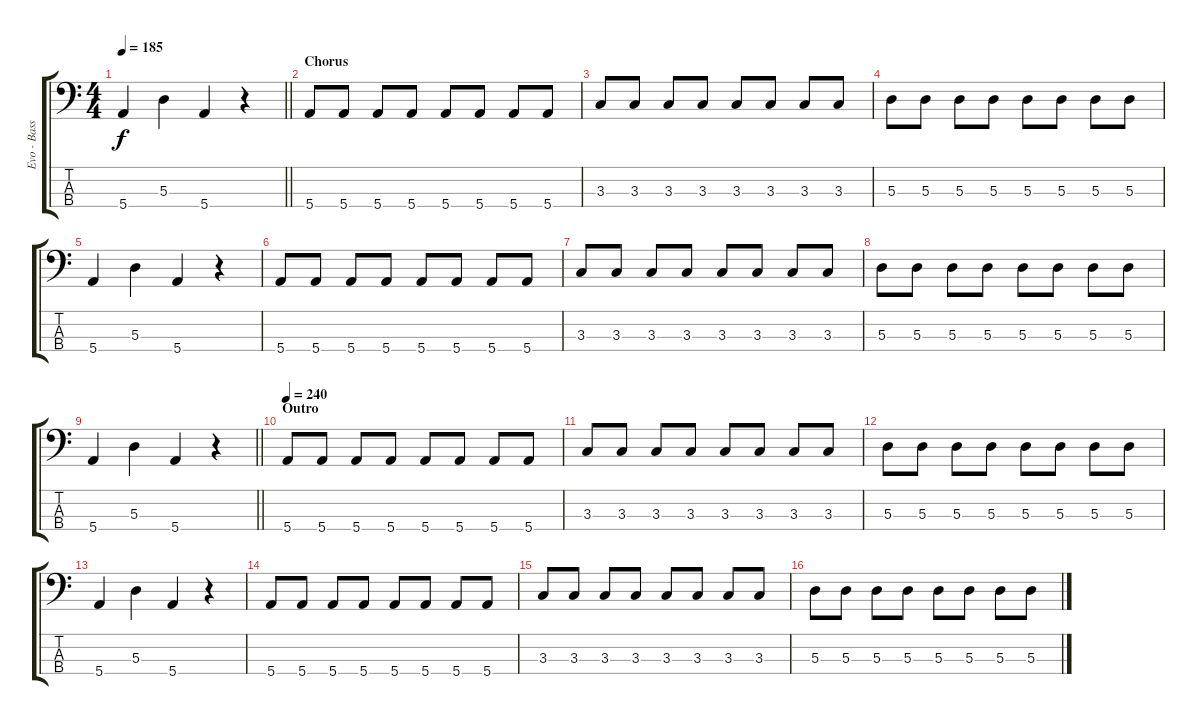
\track ("Evo - Bass" "Evo - Bass") {instrument electricbassfinger}
\staff {score tabs}
\tuning (G2 D2 A1 E1) {hide}
\ts (4 4)
\tempo 185
\clef f4
\barLineRight lightlight
\ks c
5.4.4{dy f} 5.3.4 5.4.4 r.4 |
\section ("" "Chorus")
5.4.8 5.4.8 5.4.8 5.4.8 5.4.8 5.4.8 5.4.8 5.4.8 |
3.3.8 3.3.8 3.3.8 3.3.8 3.3.8 3.3.8 3.3.8 3.3.8 |
5.3.8 5.3.8 5.3.8 5.3.8 5.3.8 5.3.8 5.3.8 5.3.8 |
5.4.4 5.3.4 5.4.4 r.4 |
5.4.8 5.4.8 5.4.8 5.4.8 5.4.8 5.4.8 5.4.8 5.4.8 |
3.3.8 3.3.8 3.3.8 3.3.8 3.3.8 3.3.8 3.3.8 3.3.8 |
5.3.8 5.3.8 5.3.8 5.3.8 5.3.8 5.3.8 5.3.8 5.3.8 |
\barLineRight lightlight
5.4.4 5.3.4 5.4.4 r.4 |
\section ("" "Outro")
\tempo 240
5.4.8 5.4.8 5.4.8 5.4.8 5.4.8 5.4.8 5.4.8 5.4.8 |
3.3.8 3.3.8 3.3.8 3.3.8 3.3.8 3.3.8 3.3.8 3.3.8 |
5.3.8 5.3.8 5.3.8 5.3.8 5.3.8 5.3.8 5.3.8 5.3.8 |
5.4.4 5.3.4 5.4.4 r.4 |
5.4.8 5.4.8 5.4.8 5.4.8 5.4.8 5.4.8 5.4.8 5.4.8 |
3.3.8 3.3.8 3.3.8 3.3.8 3.3.8 3.3.8 3.3.8 3.3.8 |
5.3.8 5.3.8 5.3.8 5.3.8 5.3.8 5.3.8 5.3.8 5.3.8
